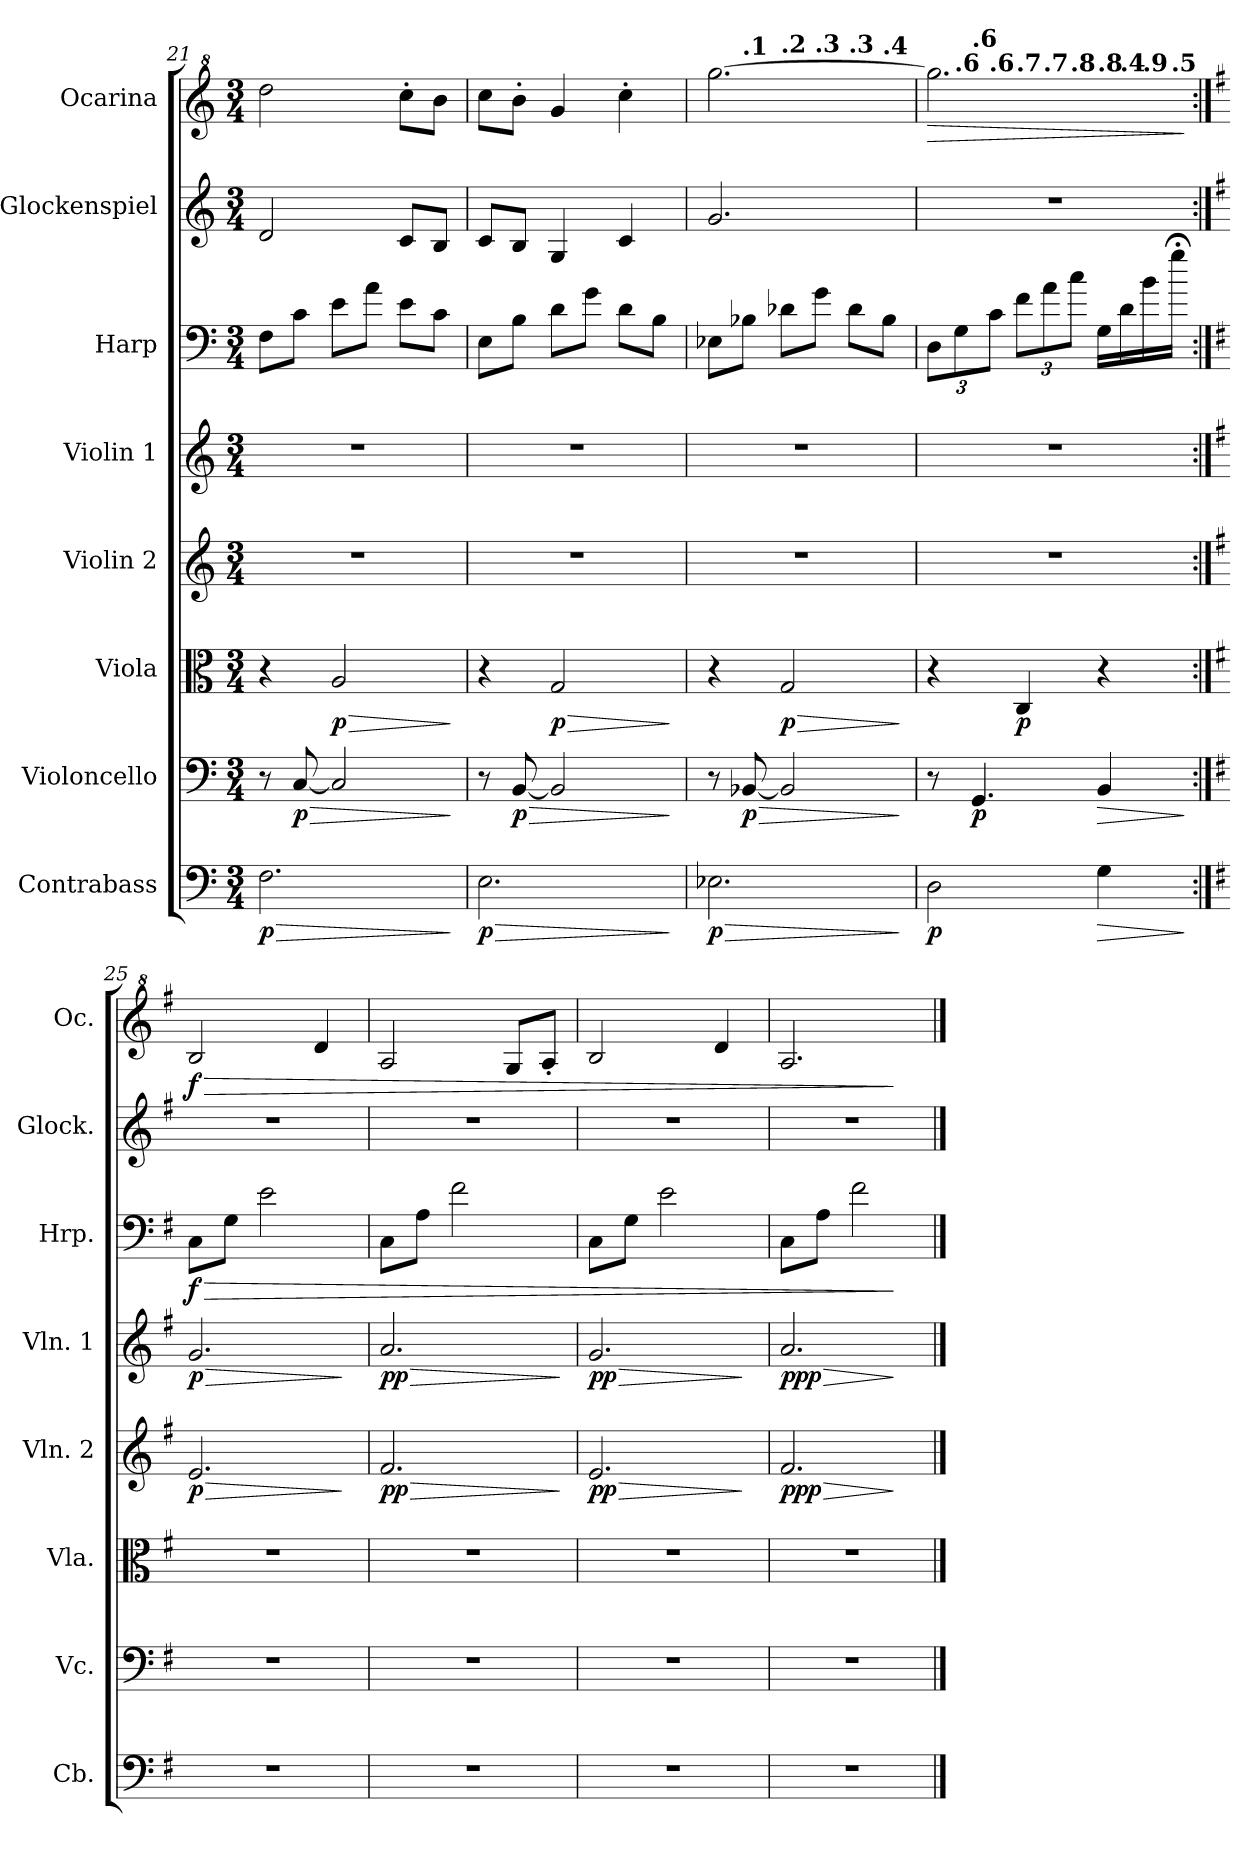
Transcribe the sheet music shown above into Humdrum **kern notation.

**kern	**dynam	**kern	**dynam	**kern	**dynam	**kern	**dynam	**kern	**dynam	**kern	**dynam	**kern	**kern	**dynam
*part8	*part8	*part7	*part7	*part6	*part6	*part5	*part5	*part4	*part4	*part3	*part3	*part2	*part1	*part1
*staff8	*staff8	*staff7	*staff7	*staff6	*staff6	*staff5	*staff5	*staff4	*staff4	*staff3	*staff3	*staff2	*staff1	*staff1
*I"Contrabass	*	*I"Violoncello	*	*I"Viola	*	*I"Violin 2	*	*I"Violin 1	*	*I"Harp	*	*I"Glockenspiel	*I"Ocarina	*
*I'Cb.	*	*I'Vc.	*	*I'Vla.	*	*I'Vln. 2	*	*I'Vln. 1	*	*I'Hrp.	*	*I'Glock.	*I'Oc.	*
*clefF4	*	*clefF4	*	*clefC3	*	*clefG2	*	*clefG2	*	*clefF4	*	*clefG2	*clefG^2	*
*ITrd7c12	*	*	*	*	*	*	*	*	*	*	*	*ITrd-7c-12	*ITrd7c12	*
*k[]	*	*k[]	*	*k[]	*	*k[]	*	*k[]	*	*k[]	*	*k[]	*k[]	*
*M3/4	*	*M3/4	*	*M3/4	*	*M3/4	*	*M3/4	*	*M3/4	*	*M3/4	*M3/4	*
=21	=21	=21	=21	=21	=21	=21	=21	=21	=21	=21	=21	=21	=21	=21
!	!LO:HP:b	!	!	!	!	!	!	!	!	!	!	!	!	!
!	!LO:DY:n=1:b	!	!	!	!	!	!	!	!	!	!	!	!	!
2.FF\	> p	8r	.	4r	.	2.r	.	2.r	.	8F\L	.	2dd/	2dd\	.
!	!	!	!LO:HP:b	!	!	!	!	!	!	!	!	!	!	!
!	!	!	!LO:DY:n=1:b	!	!	!	!	!	!	!	!	!	!	!
.	.	[8C/	> p	.	.	.	.	.	.	8c\J	.	.	.	.
!	!	!	!	!	!LO:HP:b	!	!	!	!	!	!	!	!	!
!	!	!	!	!	!LO:DY:n=1:b	!	!	!	!	!	!	!	!	!
.	.	2C/]	.	2A/	> p	.	.	.	.	8e\L	.	.	.	.
.	.	.	.	.	.	.	.	.	.	8a\J	.	.	.	.
.	.	.	.	.	.	.	.	.	.	8e\L	.	8cc/L	8cc'\L	.
.	.	.	.	.	.	.	.	.	.	8c\J	.	8b/J	8b\J	.
.	]	.	]	.	]	.	.	.	.	.	.	.	.	.
=22	=22	=22	=22	=22	=22	=22	=22	=22	=22	=22	=22	=22	=22	=22
!	!LO:HP:b	!	!	!	!	!	!	!	!	!	!	!	!	!
!	!LO:DY:n=1:b	!	!	!	!	!	!	!	!	!	!	!	!	!
2.EE\	> p	8r	.	4r	.	2.r	.	2.r	.	8E\L	.	8cc/L	8cc\L	.
!	!	!	!LO:HP:b	!	!	!	!	!	!	!	!	!	!	!
!	!	!	!LO:DY:n=1:b	!	!	!	!	!	!	!	!	!	!	!
.	.	[8BB/	> p	.	.	.	.	.	.	8B\J	.	8b/J	8b'\J	.
!	!	!	!	!	!LO:HP:b	!	!	!	!	!	!	!	!	!
!	!	!	!	!	!LO:DY:n=1:b	!	!	!	!	!	!	!	!	!
.	.	2BB/]	.	2G/	> p	.	.	.	.	8d\L	.	4g/	4g/	.
.	.	.	.	.	.	.	.	.	.	8g\J	.	.	.	.
.	.	.	.	.	.	.	.	.	.	8d\L	.	4cc/	4cc'\	.
.	.	.	.	.	.	.	.	.	.	8B\J	.	.	.	.
.	]	.	]	.	]	.	.	.	.	.	.	.	.	.
=23	=23	=23	=23	=23	=23	=23	=23	=23	=23	=23	=23	=23	=23	=23
*	*	*	*	*	*	*	*	*	*	*	*	*	*MM110	*
!	!	!	!	!	!	!	!	!	!	!	!	!	!LO:TX:a:i:t=rit.	!
!	!LO:HP:b	!	!	!	!	!	!	!	!	!	!	!	!	!
!	!LO:DY:n=1:b	!	!	!	!	!	!	!	!	!	!	!	!	!
*	*	*	*	*	*	*	*	*	*	*	*	*	*^	*
*	*	*	*	*	*	*	*	*	*	*	*	*	*	*^	*
*	*	*	*	*	*	*	*	*	*	*	*	*	*	*	*^	*
*	*	*	*	*	*	*	*	*	*	*	*	*	*	*	*	*^	*
2.EE-X\	> p	8r	.	4r	.	2.r	.	2.r	.	8E-X\L	.	2.gg/	[2.gg\	8ryy	4ryy	4.ryy	2ryy	.
*	*	*	*	*	*	*	*	*	*	*	*	*	*MM107	*	*	*	*	*
!	!	!	!	!	!	!	!	!	!	!	!	!	!	!LO:TX:a:B:t=.1	!	!	!	!
!	!	!	!LO:HP:b	!	!	!	!	!	!	!	!	!	!	!	!	!	!	!
!	!	!	!LO:DY:n=1:b	!	!	!	!	!	!	!	!	!	!	!	!	!	!	!
.	.	[8BB-X/	> p	.	.	.	.	.	.	8B-X\J	.	.	.	2ryy	.	.	.	.
*	*	*	*	*	*	*	*	*	*	*	*	*	*MM104	*	*	*	*	*
!	!	!	!	!	!	!	!	!	!	!	!	!	!	!	!LO:TX:a:B:t=.2	!	!	!
!	!	!	!	!	!LO:HP:b	!	!	!	!	!	!	!	!	!	!	!	!	!
!	!	!	!	!	!LO:DY:n=1:b	!	!	!	!	!	!	!	!	!	!	!	!	!
.	.	2BB-/]	.	2G/	> p	.	.	.	.	8d-X\L	.	.	.	.	2ryy	.	.	.
*	*	*	*	*	*	*	*	*	*	*	*	*	*MM101	*	*	*	*	*
!	!	!	!	!	!	!	!	!	!	!	!	!	!	!	!	!LO:TX:a:B:t=.3	!	!
.	.	.	.	.	.	.	.	.	.	8g\J	.	.	.	.	.	4.ryy	.	.
*	*	*	*	*	*	*	*	*	*	*	*	*	*MM98	*	*	*	*	*
!	!	!	!	!	!	!	!	!	!	!	!	!	!	!	!	!	!LO:TX:a:B:t=.3	!
.	.	.	.	.	.	.	.	.	.	8d-\L	.	.	.	.	.	.	4ryy	.
*	*	*	*	*	*	*	*	*	*	*	*	*	*MM95	*	*	*	*	*
!	!	!	!	!	!	!	!	!	!	!	!	!	!	!LO:TX:a:B:t=.4	!	!	!	!
.	.	.	.	.	.	.	.	.	.	8B-\J	.	.	.	8ryy	.	.	.	.
.	]	.	]	.	]	.	.	.	.	.	.	.	.	.	.	.	.	.
*	*	*	*	*	*	*	*	*	*	*	*	*	*v	*v	*v	*v	*v	*
!!LO:LB:g=z
=24	=24	=24	=24	=24	=24	=24	=24	=24	=24	=24	=24	=24	=24	=24
*	*	*	*	*	*	*	*	*	*	*Xbrackettup	*	*	*	*
*	*	*	*	*	*	*	*	*	*	*	*	*	*MM92	*
*	*	*	*	*	*	*	*	*	*	*	*	*	*^	*
*	*	*	*	*	*	*	*	*	*	*	*	*	*	*^	*
*	*	*	*	*	*	*	*	*	*	*	*	*	*	*	*^	*
*	*	*	*	*	*	*	*	*	*	*	*	*	*	*	*	*^	*
!	!	!	!	!	!	!	!	!	!	!	!	!	!LO:TX:a:B:t=.5	!	!	!	!	!
!	!LO:DY:b	!	!	!	!	!	!	!	!	!	!	!	!	!	!	!	!	!LO:HP:b
*	*	*	*	*	*	*	*	*	*	*	*	*	*^	*^	*^	*^	*^	*
2DD\	p	8r	.	4r	.	2.r	.	2.r	.	12D\L	.	2.r	2.gg\]	12ryy	8ryy	6ryy	4ryy	3ryy	3ryy	2ryy	2ryy	2ryy	>
*	*	*	*	*	*	*	*	*	*	*	*	*	*MM90	*	*	*	*	*	*	*	*	*	*
!	!	!	!	!	!	!	!	!	!	!	!	!	!	!LO:TX:a:B:t=.6	!	!	!	!	!	!	!	!	!
.	.	.	.	.	.	.	.	.	.	12G\	.	.	.	3%2ryy	.	.	.	.	.	.	.	.	.
*	*	*	*	*	*	*	*	*	*	*	*	*	*MM89	*	*	*	*	*	*	*	*	*	*
!	!	!	!	!	!	!	!	!	!	!	!	!	!	!	!LO:TX:a:B:t=.6	!	!	!	!	!	!	!	!
!	!	!	!LO:DY:b	!	!	!	!	!	!	!	!	!	!	!	!	!	!	!	!	!	!	!	!
.	.	4.GG/	p	.	.	.	.	.	.	.	.	.	.	.	2ryy	.	.	.	.	.	.	.	.
*	*	*	*	*	*	*	*	*	*	*	*	*	*MM88	*	*	*	*	*	*	*	*	*	*
!	!	!	!	!	!	!	!	!	!	!	!	!	!	!	!	!LO:TX:a:B:t=.6	!	!	!	!	!	!	!
.	.	.	.	.	.	.	.	.	.	12c\J	.	.	.	.	.	3..ryy	.	.	.	.	.	.	.
*	*	*	*	*	*	*	*	*	*	*	*	*	*MM86	*	*	*	*	*	*	*	*	*	*
!	!	!	!	!	!	!	!	!	!	!	!	!	!	!	!	!	!LO:TX:a:B:t=.7	!	!	!	!	!	!
!	!	!	!	!	!LO:DY:b	!	!	!	!	!	!	!	!	!	!	!	!	!	!	!	!	!	!
.	.	.	.	4C/	p	.	.	.	.	12f\L	.	.	.	.	.	.	2ryy	.	.	.	.	.	.
*	*	*	*	*	*	*	*	*	*	*	*	*	*MM84	*	*	*	*	*	*	*	*	*	*
!	!	!	!	!	!	!	!	!	!	!	!	!	!	!	!	!	!	!LO:TX:a:B:t=.7	!	!	!	!	!
.	.	.	.	.	.	.	.	.	.	12a\	.	.	.	.	.	.	.	3ryy	12ryy	.	.	.	.
*	*	*	*	*	*	*	*	*	*	*	*	*	*MM82	*	*	*	*	*	*	*	*	*	*
!	!	!	!	!	!	!	!	!	!	!	!	!	!	!	!	!	!	!	!LO:TX:a:B:t=.8	!	!	!	!
.	.	.	.	.	.	.	.	.	.	12cc\J	.	.	.	.	.	.	.	.	3ryy	.	.	.	.
*	*	*	*	*	*	*	*	*	*	*	*	*	*MM80	*	*	*	*	*	*	*	*	*	*
!	!	!	!	!	!	!	!	!	!	!	!	!	!	!	!	!	!	!	!	!LO:TX:a:B:t=.8	!	!	!
!	!LO:HP:b	!	!LO:HP:b	!	!	!	!	!	!	!	!	!	!	!	!	!	!	!	!	!	!	!	!
4GG\	>	4BB/	>	4r	.	.	.	.	.	16G\LL	.	.	.	.	.	.	.	.	.	4ryy	16ryy	8.ryy	.
*	*	*	*	*	*	*	*	*	*	*	*	*	*MM79	*	*	*	*	*	*	*	*	*	*
!	!	!	!	!	!	!	!	!	!	!	!	!	!	!	!	!	!	!	!	!	!LO:TX:a:B:t=.4	!	!
.	.	.	.	.	.	.	.	.	.	16d\	.	.	.	.	.	.	.	.	.	.	8.ryy	.	.
*	*	*	*	*	*	*	*	*	*	*	*	*	*MM77	*	*	*	*	*	*	*	*	*	*
!	!	!	!	!	!	!	!	!	!	!	!	!	!	!	!LO:TX:a:B:t=.9	!	!	!	!	!	!	!	!
.	.	.	.	.	.	.	.	.	.	16b\	.	.	.	.	8ryy	.	.	.	.	.	.	.	.
.	.	.	.	.	.	.	.	.	.	.	.	.	.	.	.	.	.	12ryy	.	.	.	.	.
*	*	*	*	*	*	*	*	*	*	*	*	*	*MM76	*	*	*	*	*	*	*	*	*	*
!	!	!	!	!	!	!	!	!	!	!	!	!	!	!	!	!	!	!	!	!	!	!LO:TX:a:B:t=.5	!
.	.	.	.	.	.	.	.	.	.	16gg;<\JJ	.	.	.	.	.	.	.	.	.	.	.	16ryy	.
.	]	.	]	.	.	.	.	.	.	.	.	.	.	.	.	.	.	.	.	.	.	.	]
*	*	*	*	*	*	*	*	*	*	*	*	*	*v	*v	*v	*v	*v	*v	*v	*v	*v	*v	*
=25:|!	=25:|!	=25:|!	=25:|!	=25:|!	=25:|!	=25:|!	=25:|!	=25:|!	=25:|!	=25:|!	=25:|!	=25:|!	=25:|!	=25:|!
*k[f#]	*	*k[f#]	*	*k[f#]	*	*k[f#]	*	*k[f#]	*	*k[f#]	*	*k[f#]	*k[f#]	*
*	*	*	*	*	*	*	*	*	*	*	*	*	*MM110	*
*	*	*	*	*	*	*	*	*	*	*	*	*	*^	*
*	*	*	*	*	*	*	*	*	*	*	*	*	*	*^	*
*	*	*	*	*	*	*	*	*	*	*	*	*	*	*	*^	*
*	*	*	*	*	*	*	*	*	*	*	*	*	*	*	*	*^	*
*	*	*	*	*	*	*	*	*	*	*	*	*	*	*	*	*	*^	*
*	*	*	*	*	*	*	*	*	*	*	*	*	*	*	*	*	*	*^	*
*	*	*	*	*	*	*	*	*	*	*	*	*	*	*	*	*	*	*	*^	*
*	*	*	*	*	*	*	*	*	*	*	*	*	*	*	*	*	*	*	*	*^	*
*	*	*	*	*	*	*	*	*	*	*	*	*	*	*	*	*	*	*	*	*	*^	*
!	!	!	!	!	!	!	!LO:HP:b	!	!LO:HP:b	!	!LO:HP:b	!	!	!	!	!	!	!	!	!	!	!	!LO:HP:b
!	!	!	!	!	!	!	!LO:DY:n=1:b	!	!LO:DY:n=1:b	!	!LO:DY:n=1:b	!	!	!	!	!	!	!	!	!	!	!	!LO:DY:n=1:b
*	*	*	*	*	*	*	*	*	*	*	*	*	*v	*v	*v	*v	*v	*v	*v	*v	*v	*v	*
2.r	.	2.r	.	2.r	.	2.e/	> p	2.g/	> p	8C\L	> f	2.r	2B/	> f
.	.	.	.	.	.	.	.	.	.	8G\J	.	.	.	.
.	.	.	.	.	.	.	.	.	.	2e\	.	.	.	.
.	.	.	.	.	.	.	.	.	.	.	.	.	4d/	.
.	.	.	.	.	.	.	]	.	]	.	.	.	.	.
=26	=26	=26	=26	=26	=26	=26	=26	=26	=26	=26	=26	=26	=26	=26
!	!	!	!	!	!	!	!LO:HP:b	!	!LO:HP:b	!	!	!	!	!
!	!	!	!	!	!	!	!LO:DY:n=1:b	!	!LO:DY:n=1:b	!	!	!	!	!
2.r	.	2.r	.	2.r	.	2.f#/	> pp	2.a/	> pp	8C\L	.	2.r	2A/	.
.	.	.	.	.	.	.	.	.	.	8A\J	.	.	.	.
.	.	.	.	.	.	.	.	.	.	2f#\	.	.	.	.
.	.	.	.	.	.	.	.	.	.	.	.	.	8G/L	.
.	.	.	.	.	.	.	.	.	.	.	.	.	8A'/J	.
.	.	.	.	.	.	.	]	.	]	.	.	.	.	.
=27	=27	=27	=27	=27	=27	=27	=27	=27	=27	=27	=27	=27	=27	=27
!	!	!	!	!	!	!	!LO:HP:b	!	!LO:HP:b	!	!	!	!	!
!	!	!	!	!	!	!	!LO:DY:n=1:b	!	!LO:DY:n=1:b	!	!	!	!	!
2.r	.	2.r	.	2.r	.	2.e/	> pp	2.g/	> pp	8C\L	.	2.r	2B/	.
.	.	.	.	.	.	.	.	.	.	8G\J	.	.	.	.
.	.	.	.	.	.	.	.	.	.	2e\	.	.	.	.
.	.	.	.	.	.	.	.	.	.	.	.	.	4d/	.
.	.	.	.	.	.	.	]	.	]	.	.	.	.	.
=28	=28	=28	=28	=28	=28	=28	=28	=28	=28	=28	=28	=28	=28	=28
!	!	!	!	!	!	!	!LO:HP:b	!	!LO:HP:b	!	!	!	!	!
!	!	!	!	!	!	!	!LO:DY:n=1:b	!	!LO:DY:n=1:b	!	!	!	!	!
2.r	.	2.r	.	2.r	.	2.f#/	> ppp	2.a/	> ppp	8C\L	.	2.r	2.A/	.
.	.	.	.	.	.	.	.	.	.	8A\J	.	.	.	.
.	.	.	.	.	.	.	.	.	.	2f#\	.	.	.	.
.	.	.	.	.	.	.	]	.	]	.	]	.	.	]
==	==	==	==	==	==	==	==	==	==	==	==	==	==	==
*-	*-	*-	*-	*-	*-	*-	*-	*-	*-	*-	*-	*-	*-	*-
